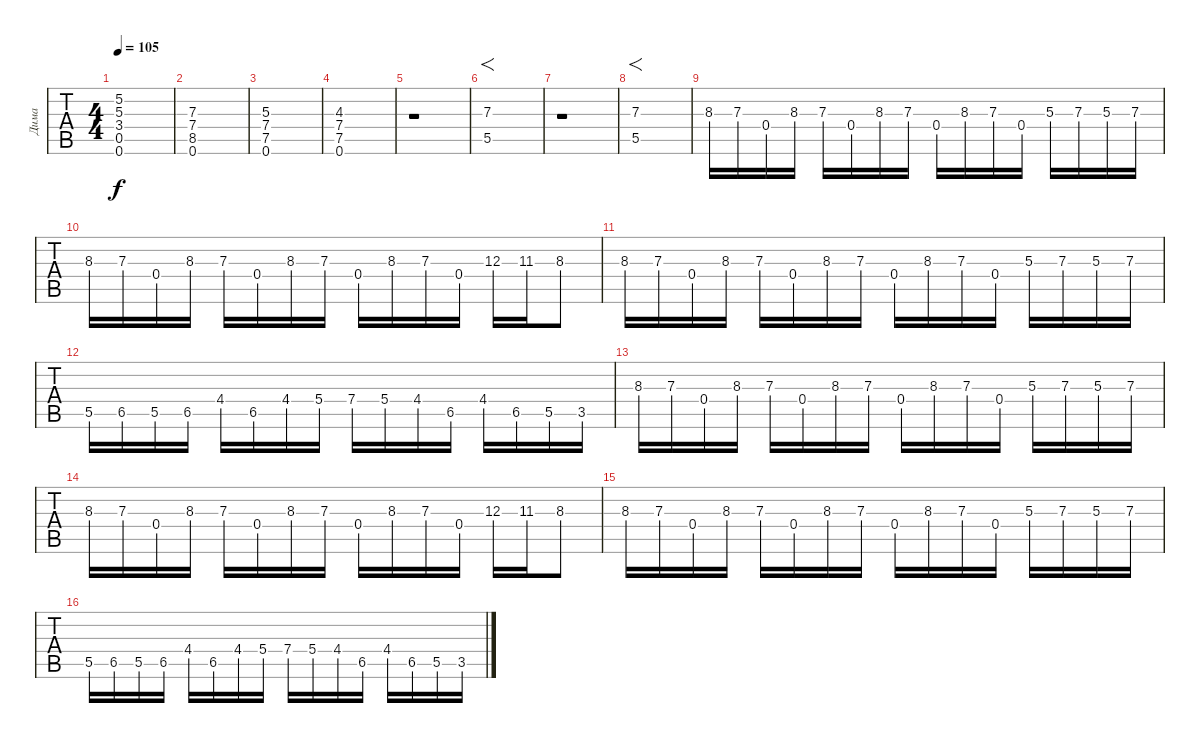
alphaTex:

\track ("Дима" "Дима") {instrument distortionguitar}
\staff {tabs}
\tuning (Eb4 Bb3 Gb3 Db3 Ab2 Db2) {hide}
\ts (4 4)
\tempo 105
\clef g2
\ks c
(5.2 5.3 3.4 0.5 0.6).1{dy f instrument acousticguitarsteel} |
(7.3 7.4 8.5 0.6).1 |
(5.3 7.4 7.5 0.6).1 |
(4.3 7.4 7.5 0.6).1 |
r.1 |
(7.3 5.5).1{f} |
r.1 |
(7.3 5.5).1{f instrument distortionguitar} |
8.3.16 7.3.16 0.4.16 8.3.16 7.3.16 0.4.16 8.3.16 7.3.16 0.4.16 8.3.16 7.3.16 0.4.16 5.3.16 7.3.16 5.3.16 7.3.16 |
8.3.16 7.3.16 0.4.16 8.3.16 7.3.16 0.4.16 8.3.16 7.3.16 0.4.16 8.3.16 7.3.16 0.4.16 12.3.16 11.3.16 8.3.8 |
8.3.16 7.3.16 0.4.16 8.3.16 7.3.16 0.4.16 8.3.16 7.3.16 0.4.16 8.3.16 7.3.16 0.4.16 5.3.16 7.3.16 5.3.16 7.3.16 |
5.5.16 6.5.16 5.5.16 6.5.16 4.4.16 6.5.16 4.4.16 5.4.16 7.4.16 5.4.16 4.4.16 6.5.16 4.4.16 6.5.16 5.5.16 3.5.16 |
8.3.16 7.3.16 0.4.16 8.3.16 7.3.16 0.4.16 8.3.16 7.3.16 0.4.16 8.3.16 7.3.16 0.4.16 5.3.16 7.3.16 5.3.16 7.3.16 |
8.3.16 7.3.16 0.4.16 8.3.16 7.3.16 0.4.16 8.3.16 7.3.16 0.4.16 8.3.16 7.3.16 0.4.16 12.3.16 11.3.16 8.3.8 |
8.3.16 7.3.16 0.4.16 8.3.16 7.3.16 0.4.16 8.3.16 7.3.16 0.4.16 8.3.16 7.3.16 0.4.16 5.3.16 7.3.16 5.3.16 7.3.16 |
5.5.16 6.5.16 5.5.16 6.5.16 4.4.16 6.5.16 4.4.16 5.4.16 7.4.16 5.4.16 4.4.16 6.5.16 4.4.16 6.5.16 5.5.16 3.5.16
